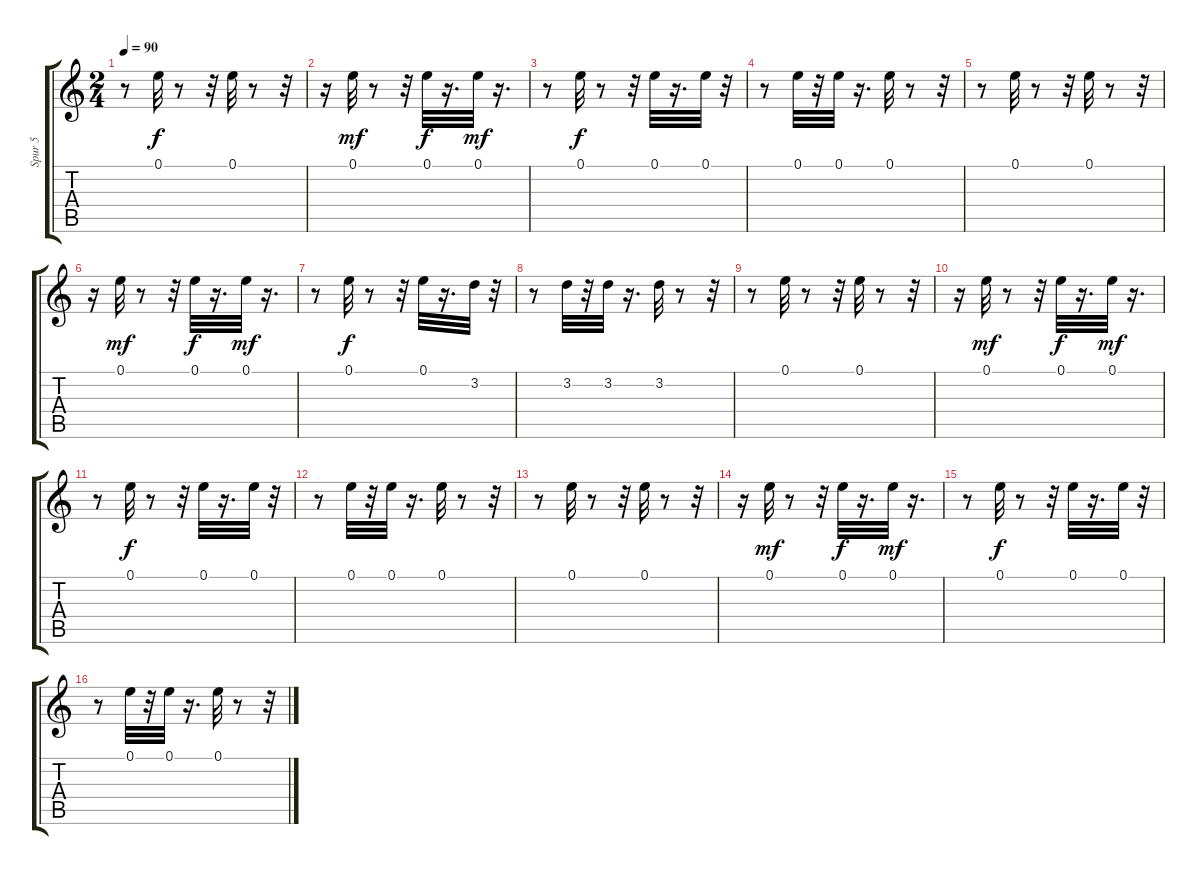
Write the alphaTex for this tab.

\track ("Spur 5" "Spur 5") {instrument electricguitarmuted}
\staff {score tabs}
\tuning (E4 B3 G3 D3 A2 E2) {hide}
\ts (2 4)
\tempo 90
\clef g2
\ks c
r.8{dy f} 0.1.32 r.8 r.32 0.1.32 r.8 r.32 |
r.16 0.1.32{dy mf} r.8 r.32 0.1.32{dy f} r.16{d} 0.1.32{dy mf} r.16{d} |
r.8 0.1.32{dy f} r.8 r.32 0.1.32 r.16{d} 0.1.32 r.32 |
r.8 0.1.32 r.32 0.1.32 r.16{d} 0.1.32 r.8 r.32 |
r.8 0.1.32 r.8 r.32 0.1.32 r.8 r.32 |
r.16 0.1.32{dy mf} r.8 r.32 0.1.32{dy f} r.16{d} 0.1.32{dy mf} r.16{d} |
r.8 0.1.32{dy f} r.8 r.32 0.1.32 r.16{d} 3.2.32 r.32 |
r.8 3.2.32 r.32 3.2.32 r.16{d} 3.2.32 r.8 r.32 |
r.8 0.1.32 r.8 r.32 0.1.32 r.8 r.32 |
r.16 0.1.32{dy mf} r.8 r.32 0.1.32{dy f} r.16{d} 0.1.32{dy mf} r.16{d} |
r.8 0.1.32{dy f} r.8 r.32 0.1.32 r.16{d} 0.1.32 r.32 |
r.8 0.1.32 r.32 0.1.32 r.16{d} 0.1.32 r.8 r.32 |
r.8 0.1.32 r.8 r.32 0.1.32 r.8 r.32 |
r.16 0.1.32{dy mf} r.8 r.32 0.1.32{dy f} r.16{d} 0.1.32{dy mf} r.16{d} |
r.8 0.1.32{dy f} r.8 r.32 0.1.32 r.16{d} 0.1.32 r.32 |
r.8 0.1.32 r.32 0.1.32 r.16{d} 0.1.32 r.8 r.32
